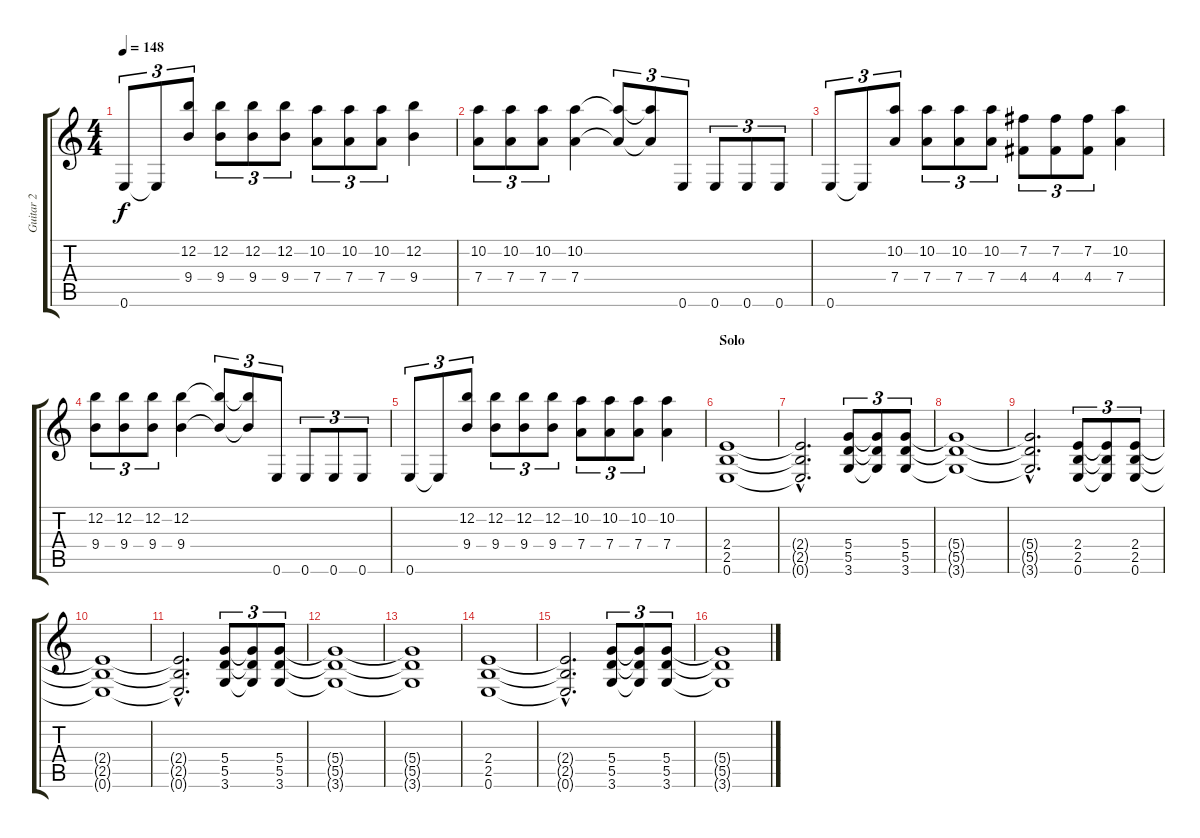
\track ("Guitar 2" "Guitar 2") {instrument overdrivenguitar}
\staff {score tabs}
\tuning (E4 B3 G3 D3 A2 E2) {hide}
\ts (4 4)
\tempo 148
\clef g2
\ks c
0.6.8{tu (3 2) dy f} 0.6{t}.8{tu (3 2)} (12.2 9.4).8{tu (3 2)} (12.2 9.4).8{tu (3 2)} (12.2 9.4).8{tu (3 2)} (12.2 9.4).8{tu (3 2)} (10.2 7.4).8{tu (3 2)} (10.2 7.4).8{tu (3 2)} (10.2 7.4).8{tu (3 2)} (12.2 9.4).4 |
(10.2 7.4).8{tu (3 2)} (10.2 7.4).8{tu (3 2)} (10.2 7.4).8{tu (3 2)} (10.2 7.4).4 (10.2{t} 7.4{t}).8{tu (3 2)} (10.2{t} 7.4{t}).8{tu (3 2)} 0.6.8{tu (3 2)} 0.6.8{tu (3 2)} 0.6.8{tu (3 2)} 0.6.8{tu (3 2)} |
0.6.8{tu (3 2)} 0.6{t}.8{tu (3 2)} (10.2 7.4).8{tu (3 2)} (10.2 7.4).8{tu (3 2)} (10.2 7.4).8{tu (3 2)} (10.2 7.4).8{tu (3 2)} (7.2 4.4).8{tu (3 2)} (7.2 4.4).8{tu (3 2)} (7.2 4.4).8{tu (3 2)} (10.2 7.4).4 |
(12.2 9.4).8{tu (3 2)} (12.2 9.4).8{tu (3 2)} (12.2 9.4).8{tu (3 2)} (12.2 9.4).4 (12.2{t} 9.4{t}).8{tu (3 2)} (12.2{t} 9.4{t}).8{tu (3 2)} 0.6.8{tu (3 2)} 0.6.8{tu (3 2)} 0.6.8{tu (3 2)} 0.6.8{tu (3 2)} |
0.6.8{tu (3 2)} 0.6{t}.8{tu (3 2)} (12.2 9.4).8{tu (3 2)} (12.2 9.4).8{tu (3 2)} (12.2 9.4).8{tu (3 2)} (12.2 9.4).8{tu (3 2)} (10.2 7.4).8{tu (3 2)} (10.2 7.4).8{tu (3 2)} (10.2 7.4).8{tu (3 2)} (10.2 7.4).4 |
\section ("" "Solo")
(2.4 2.5 0.6).1 |
(2.4{hac t} 2.5{hac t} 0.6{hac t}).2{d} (5.4 5.5 3.6).8{tu (3 2)} (5.4{t} 5.5{t} 3.6{t}).8{tu (3 2)} (5.4 5.5 3.6).8{tu (3 2)} |
(5.4{t} 5.5{t} 3.6{t}).1 |
(5.4{hac t} 5.5{hac t} 3.6{hac t}).2{d} (2.4 2.5 0.6).8{tu (3 2)} (2.4{t} 2.5{t} 0.6{t}).8{tu (3 2)} (2.4 2.5 0.6).8{tu (3 2)} |
(2.4{t} 2.5{t} 0.6{t}).1 |
(2.4{hac t} 2.5{hac t} 0.6{hac t}).2{d} (5.4 5.5 3.6).8{tu (3 2)} (5.4{t} 5.5{t} 3.6{t}).8{tu (3 2)} (5.4 5.5 3.6).8{tu (3 2)} |
(5.4{t} 5.5{t} 3.6{t}).1 |
(5.4{t} 5.5{t} 3.6{t}).1 |
(2.4 2.5 0.6).1 |
(2.4{hac t} 2.5{hac t} 0.6{hac t}).2{d} (5.4 5.5 3.6).8{tu (3 2)} (5.4{t} 5.5{t} 3.6{t}).8{tu (3 2)} (5.4 5.5 3.6).8{tu (3 2)} |
(5.4{t} 5.5{t} 3.6{t}).1
